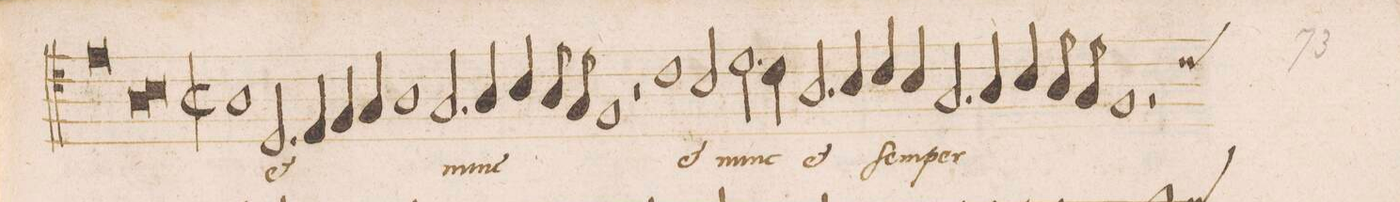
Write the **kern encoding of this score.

**kern	**text
*I"TENOR	*
*clefC4	*
*k[]	*
*met(c|)	*
*M3/1	*
0e	.
*lig	*
0A	.
=208	=208
0B	.
*Xlig	*
=209	=209
*M2/1	*
*met(c|)	*
1A	.
2.D/	et
4E/	.
=210	=210
4F/	.
4G/	.
1A	.
2.G/	nunc
=211	=211
4A/	.
4B/	.
8A/	.
8G/	.
1F	.
=212	=212
2r	.
1c	et
2B/	nunc
=213	=213
2.d\	.
4c\	.
2.A/	et
4B/	.
=214	=214
4c/	ſem-
4B/	.
2.G/	-per
4A/	.
4B/	.
8A/	.
8G/	.
=215	=215
1F	.
*custos:c	*
2r	.
*-	*-
